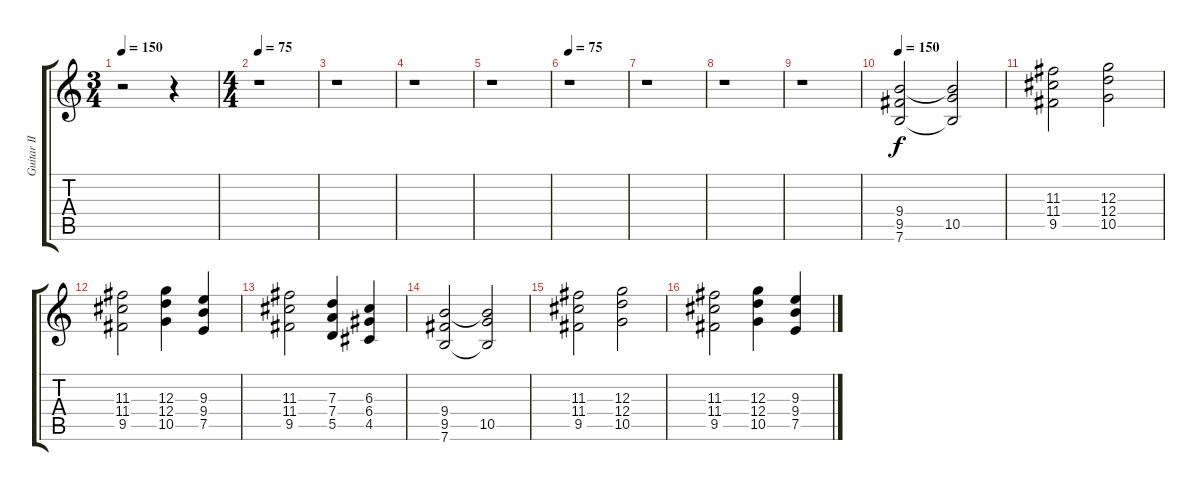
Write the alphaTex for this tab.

\track ("Guitar II" "Guitar II") {instrument distortionguitar}
\staff {score tabs}
\tuning (E4 B3 G3 D3 A2 E2) {hide}
\ts (3 4)
\tempo 150
\clef g2
\ks c
r.2{dy f} r.4 |
\ts (4 4)
\tempo 75
r.1 |
r.1 |
r.1 |
r.1 |
\tempo 75
r.1 |
r.1 |
r.1 |
r.1 |
\tempo 150
(9.4 9.5 7.6).2 (9.4{t} 10.5 7.6{t}).2 |
(11.3 11.4 9.5).2 (12.3 12.4 10.5).2 |
(11.3 11.4 9.5).2 (12.3 12.4 10.5).4 (9.3 9.4 7.5).4 |
(11.3 11.4 9.5).2 (7.3 7.4 5.5).4 (6.3 6.4 4.5).4 |
(9.4 9.5 7.6).2 (9.4{t} 10.5 7.6{t}).2 |
(11.3 11.4 9.5).2 (12.3 12.4 10.5).2 |
(11.3 11.4 9.5).2 (12.3 12.4 10.5).4 (9.3 9.4 7.5).4
